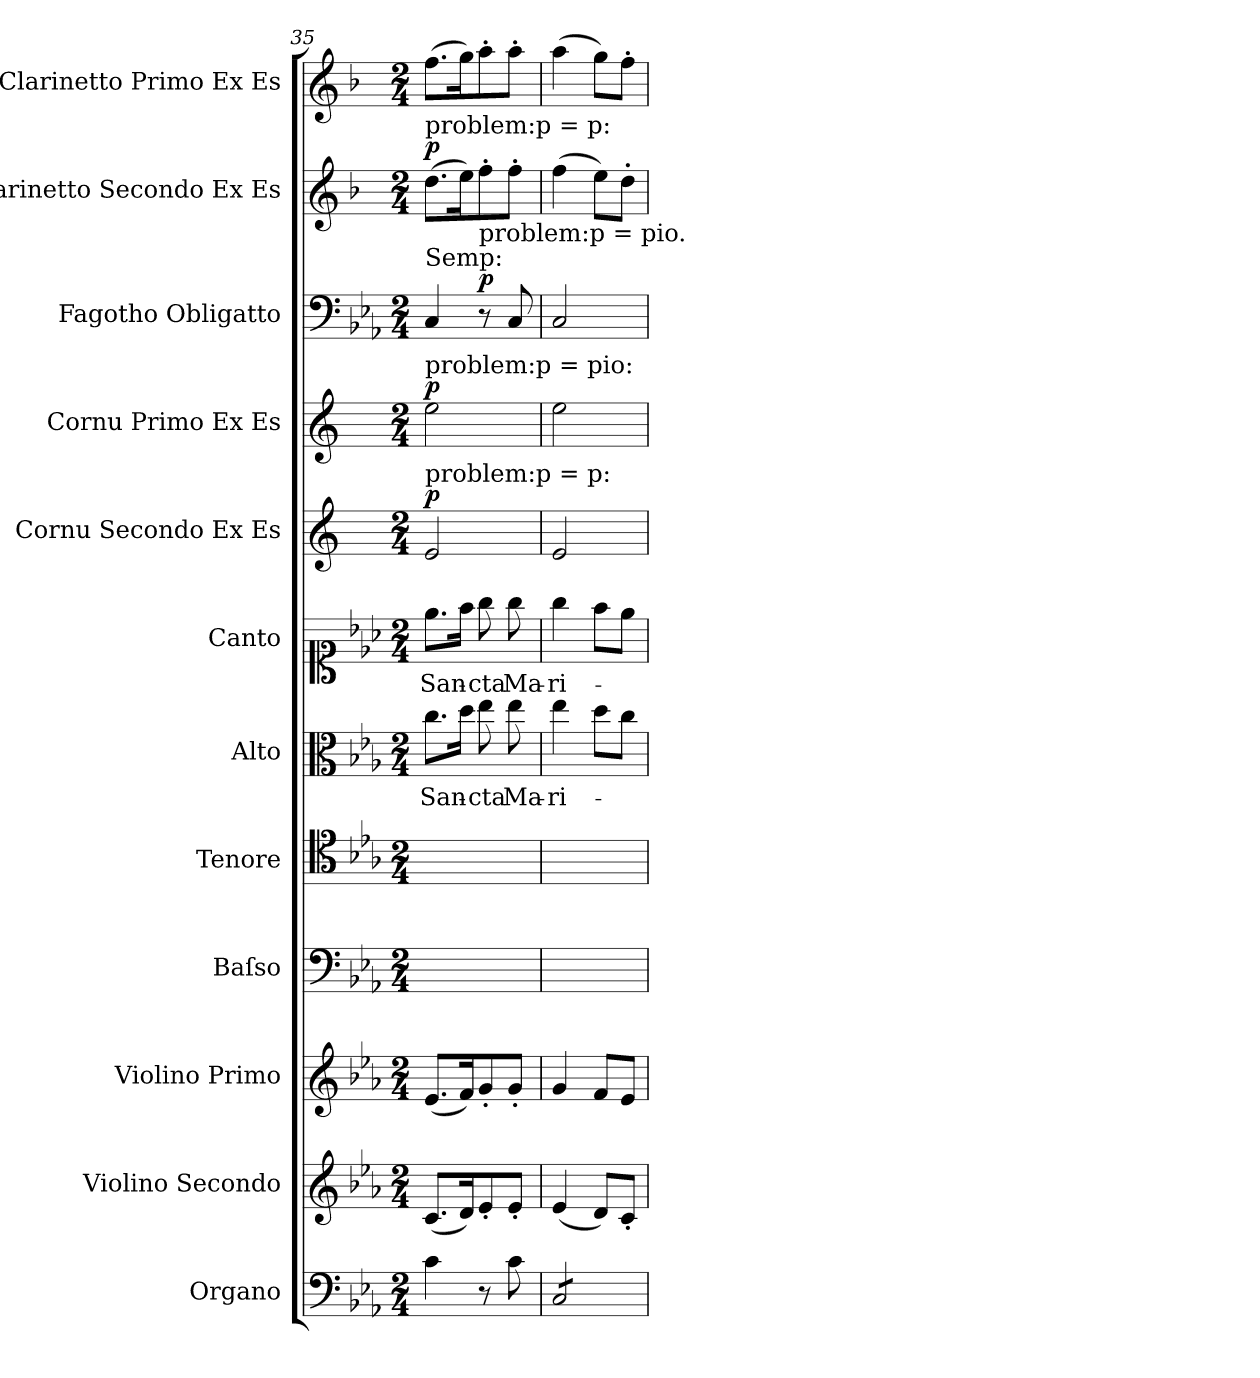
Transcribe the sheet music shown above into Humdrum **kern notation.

**kern	**kern	**kern	**kern	**kern	**kern	**text	**kern	**text	**kern	**dynam	**kern	**dynam	**kern	**dynam	**kern	**dynam	**kern
*part12	*part11	*part10	*part9	*part8	*part7	*part7	*part6	*part6	*part5	*part5	*part4	*part4	*part3	*part3	*part2	*part2	*part1
*staff12	*staff11	*staff10	*staff9	*staff8	*staff7	*staff7	*staff6	*staff6	*staff5	*staff5	*staff4	*staff4	*staff3	*staff3	*staff2	*staff2	*staff1
*I"Organo	*I"Violino Secondo	*I"Violino Primo	*I"Baſso	*I"Tenore	*I"Alto	*	*I"Canto	*	*I"Cornu Secondo Ex Es	*	*I"Cornu Primo Ex Es	*	*I"Fagotho Obligatto	*	*I"Clarinetto Secondo Ex Es	*	*I"Clarinetto Primo Ex Es
*I'Org	*	*I'Vno I	*I'B.	*I'T.	*I'A.	*	*I'C.	*	*	*	*I'Cor I	*	*I'Fag.	*	*	*	*I'Cor I
*clefF4	*clefG2	*clefG2	*clefF4	*clefC4	*clefC3	*	*clefC1	*	*clefG2	*	*clefG2	*	*clefF4	*	*clefG2	*	*clefG2
*	*	*	*	*	*	*	*	*	*ITrd5c9	*	*ITrd5c9	*	*	*	*ITrd1c2	*	*ITrd1c2
*k[b-e-a-]	*k[b-e-a-]	*k[b-e-a-]	*k[b-e-a-]	*k[b-e-a-]	*k[b-e-a-]	*	*k[b-e-a-]	*	*k[b-e-a-]	*	*k[b-e-a-]	*	*k[b-e-a-]	*	*k[b-e-a-]	*	*k[b-e-a-]
*c:	*c:	*c:	*c:	*c:	*c:	*	*c:	*	*c:	*	*c:	*	*c:	*	*c:	*	*c:
*M2/4	*M2/4	*M2/4	*M2/4	*M2/4	*M2/4	*	*M2/4	*	*M2/4	*	*M2/4	*	*M2/4	*	*M2/4	*	*M2/4
=35	=35	=35	=35	=35	=35	=35	=35	=35	=35	=35	=35	=35	=35	=35	=35	=35	=35
!	!	!	!	!	!	!	!	!	!	!	!	!	!	!	!LO:TX:a:t=problem&colon;p = p&colon;	!	!
!	!	!	!	!	!	!	!	!	!	!	!	!	!LO:TX:a:t=Semp&colon;	!	!	!	!
!	!	!	!	!	!	!	!	!	!	!	!LO:TX:a:t=problem&colon;p = pio&colon;	!	!	!	!	!	!
!	!	!	!	!	!	!	!	!	!LO:TX:a:t=problem&colon;p = p&colon;	!	!	!	!	!	!	!	!
!	!	!	!	!	!	!	!	!	!	!LO:DY:a	!	!LO:DY:a	!	!	!	!LO:DY:a	!
4c\	(8.c/L	(8.e-/L	2ryy	2ryy	8.cc\L	San-	8.ee-\L	San-	2G/	p	2g\	p	4C/	.	(8.cc\L	p	(8.ee-\L
.	16d/K)	16f/K)	.	.	16dd\Jk	.	16ff\Jk	.	.	.	.	.	.	.	16dd\K)	.	16ff\K)
!	!	!	!	!	!	!	!	!	!	!	!	!	!LO:TX:a:t=problem&colon;p = pio.	!	!	!	!
!	!	!	!	!	!	!	!	!	!	!	!	!	!	!LO:DY:a	!	!	!
8r	8e-'/	8g'/	.	.	8ee-\	-cta	8gg\	-cta	.	.	.	.	8r	p	8ee-'\	.	8gg'\
8c\	8e-'/J	8g'/J	.	.	8ee-\	Ma-	8gg\	Ma-	.	.	.	.	8C/	.	8ee-'\J	.	8gg'\J
=36	=36	=36	=36	=36	=36	=36	=36	=36	=36	=36	=36	=36	=36	=36	=36	=36	=36
*tremolo	*	*	*	*	*	*	*	*	*	*	*	*	*	*	*	*	*
8C/L	(4e-/	4g/	2ryy	2ryy	4ee-\	-ri-	4gg\	-ri-	2G/	.	2g\	.	2C/	.	(4ee-\	.	(4gg\
8C/	.	.	.	.	.	.	.	.	.	.	.	.	.	.	.	.	.
8C/	8d/L)	8f/L	.	.	8dd\L	.	8ff\L	.	.	.	.	.	.	.	8dd\L)	.	8ff\L)
8C/J	8c'/J	8e-/J	.	.	8cc\J	.	8ee-\J	.	.	.	.	.	.	.	8cc'\J	.	8ee-'\J
*Xtremolo	*	*	*	*	*	*	*	*	*	*	*	*	*	*	*	*	*
=	=	=	=	=	=	=	=	=	=	=	=	=	=	=	=	=	=
*-	*-	*-	*-	*-	*-	*-	*-	*-	*-	*-	*-	*-	*-	*-	*-	*-	*-
